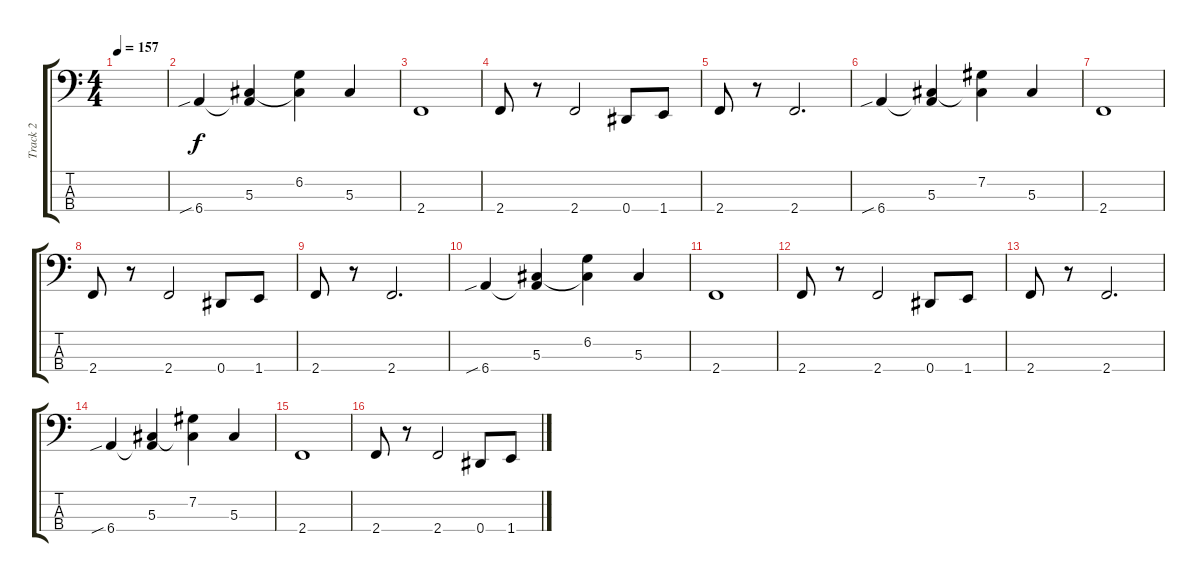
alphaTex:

\track ("Track 2" "Track 2") {instrument electricbassfinger}
\staff {score tabs}
\tuning (Gb2 Db2 Ab1 Eb1) {hide}
\ts (4 4)
\tempo 157
\clef f4
\ks c
|
6.4{sib}.4 (5.3 6.4{t}).4 (6.2 5.3{t}).4 5.3.4 |
2.4.1 |
2.4.8 r.8 2.4.2 0.4.8 1.4.8 |
2.4.8 r.8 2.4.2{d} |
6.4{sib}.4 (5.3 6.4{t}).4 (7.2 5.3{t}).4 5.3.4 |
2.4.1 |
2.4.8 r.8 2.4.2 0.4.8 1.4.8 |
2.4.8 r.8 2.4.2{d} |
6.4{sib}.4 (5.3 6.4{t}).4 (6.2 5.3{t}).4 5.3.4 |
2.4.1 |
2.4.8 r.8 2.4.2 0.4.8 1.4.8 |
2.4.8 r.8 2.4.2{d} |
6.4{sib}.4 (5.3 6.4{t}).4 (7.2 5.3{t}).4 5.3.4 |
2.4.1 |
2.4.8 r.8 2.4.2 0.4.8 1.4.8
